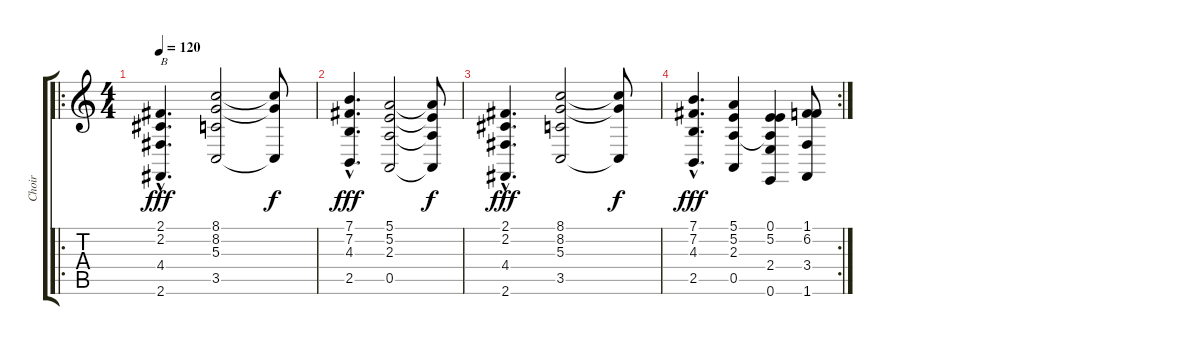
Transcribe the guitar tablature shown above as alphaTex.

\track ("Choir" "Choir") {instrument pad4choir}
\staff {score tabs}
\tuning (E4 B3 G3 D3 A2 E2) {hide}
\ro
\ts (4 4)
\tempo 120
\clef g2
\ks c
(2.1{hac} 2.2{hac} 4.4{hac} 2.6{hac}).4{d txt "B" dy fff instrument pad4choir} (8.1 8.2 5.3 3.5).2 (8.1{t} 8.2{t} 3.5{t}).8{dy f} |
(7.1{hac} 7.2{hac} 4.3{hac} 2.5{hac}).4{d dy fff} (5.1 5.2 2.3 0.5).2 (5.1{t} 5.2{t} 2.3{t} 0.5{t}).8{dy f} |
(2.1{hac} 2.2{hac} 4.4{hac} 2.6{hac}).4{d dy fff} (8.1 8.2 5.3 3.5).2 (8.1{t} 8.2{t} 3.5{t}).8{dy f} |
\rc 2
(7.1{hac} 7.2{hac} 4.3{hac} 2.5{hac}).4{d dy fff} (5.1 5.2 2.3 0.5).4 (0.1 5.2 2.3{t} 2.4 0.6).4 (1.1 6.2 3.4 1.6).8
